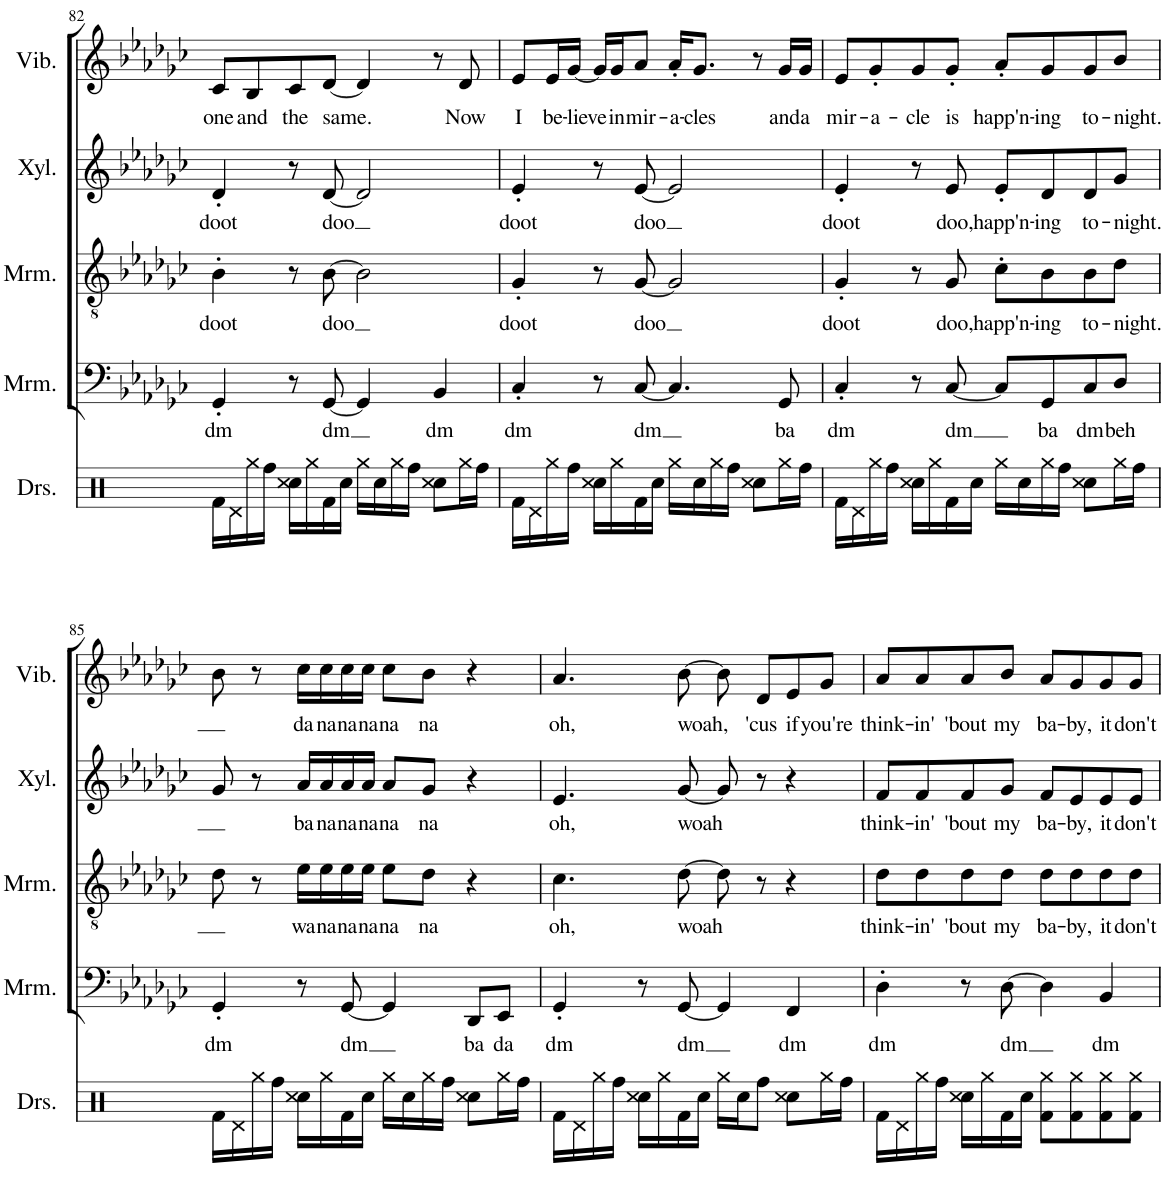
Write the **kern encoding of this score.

**kern	**text	**kern	**text	**kern	**text	**kern	**text
*part4	*part4	*part3	*part3	*part2	*part2	*part1	*part1
*staff4	*staff4	*staff3	*staff3	*staff2	*staff2	*staff1	*staff1
*I"Marimba	*	*I"Marimba	*	*I"Xylophone	*	*I"Vibraphone	*
*I'Mrm.	*	*I'Mrm.	*	*I'Xyl.	*	*I'Vib.	*
!!LO:PB:g=z
*clefF4	*	*clefGv2	*	*clefG2	*	*clefG2	*
*	*	*	*	*Trd-7c-12	*	*	*
*k[b-e-a-d-g-c-]	*	*k[b-e-a-d-g-c-]	*	*k[b-e-a-d-g-c-]	*	*k[b-e-a-d-g-c-]	*
*M4/4	*	*M4/4	*	*M4/4	*	*M4/4	*
=82	=82	=82	=82	=82	=82	=82	=82
!	!LO:LY:b	!	!LO:LY:b	!	!LO:LY:b	!	!LO:LY:b
4GG-'/	dm	4B-'\	doot	4d-'/	doot	8c-/L	one
!	!	!	!	!	!	!	!LO:LY:b
.	.	.	.	.	.	8B-/	and
!	!	!	!	!	!	!	!LO:LY:b
8r	.	8r	.	8r	.	8c-/	the
!	!LO:LY:b	!	!LO:LY:b	!	!LO:LY:b	!	!LO:LY:b
[8GG-/	dm	[8B-\	doo	[8d-/	doo	[8d-/J	same.
4GG-/]	.	2B-\]	.	2d-/]	.	4d-/]	.
!	!LO:LY:b	!	!	!	!	!	!
4BB-/	dm	.	.	.	.	8r	.
!	!	!	!	!	!	!	!LO:LY:b
.	.	.	.	.	.	8d-/	Now
=83	=83	=83	=83	=83	=83	=83	=83
!	!LO:LY:b	!	!LO:LY:b	!	!LO:LY:b	!	!LO:LY:b
4C-'/	dm	4G-'/	doot	4e-'/	doot	8e-/L	I
!	!	!	!	!	!	!	!LO:LY:b
.	.	.	.	.	.	16e-/L	be-
!	!	!	!	!	!	!	!LO:LY:b
.	.	.	.	.	.	[16g-/JJ	-lieve
8r	.	8r	.	8r	.	16g-/LL]	.
!	!	!	!	!	!	!	!LO:LY:b
.	.	.	.	.	.	16g-/J	in
!	!LO:LY:b	!	!LO:LY:b	!	!LO:LY:b	!	!LO:LY:b
[8C-/	dm	[8G-/	doo	[8e-/	doo	8a-/J	mir-
!	!	!	!	!	!	!	!LO:LY:b
4.C-/]	.	2G-/]	.	2e-/]	.	16a-'/KL	-a-
!	!	!	!	!	!	!	!LO:LY:b
.	.	.	.	.	.	8.g-/J	-cles
.	.	.	.	.	.	8r	.
!	!LO:LY:b	!	!	!	!	!	!LO:LY:b
8GG-/	ba	.	.	.	.	16g-/LL	and
!	!	!	!	!	!	!	!LO:LY:b
.	.	.	.	.	.	16g-/JJ	a
=84	=84	=84	=84	=84	=84	=84	=84
!	!LO:LY:b	!	!LO:LY:b	!	!LO:LY:b	!	!LO:LY:b
4C-'/	dm	4G-'/	doot	4e-'/	doot	8e-/L	mir-
!	!	!	!	!	!	!	!LO:LY:b
.	.	.	.	.	.	8g-'/	-a-
!	!	!	!	!	!	!	!LO:LY:b
8r	.	8r	.	8r	.	8g-/	-cle
!	!LO:LY:b	!	!LO:LY:b	!	!LO:LY:b	!	!LO:LY:b
[8C-/	dm	8G-/	doo,	8e-/	doo,	8g-'/J	is
!	!	!	!LO:LY:b	!	!LO:LY:b	!	!LO:LY:b
8C-/L]	.	8c-'\L	happ'n-	8e-'/L	happ'n-	8a-'/L	happ'n-
!	!LO:LY:b	!	!LO:LY:b	!	!LO:LY:b	!	!LO:LY:b
8GG-/	ba	8B-\	-ing	8d-/	-ing	8g-/	-ing
!	!LO:LY:b	!	!LO:LY:b	!	!LO:LY:b	!	!LO:LY:b
8C-/	dm	8B-\	to-	8d-/	to-	8g-/	to-
!	!LO:LY:b	!	!LO:LY:b	!	!LO:LY:b	!	!LO:LY:b
8D-/J	beh	8d-\J	-night.	8g-/J	-night.	8b-/J	-night.
!!LO:LB:g=z
=85	=85	=85	=85	=85	=85	=85	=85
!	!LO:LY:b	!	!	!	!	!	!
4GG-'/	dm	8d-\	.	8g-/	.	8b-\	.
.	.	8r	.	8r	.	8r	.
!	!	!	!LO:LY:b	!	!LO:LY:b	!	!LO:LY:b
8r	.	16e-\LL	wa	16a-/LL	ba	16cc-\LL	da
!	!	!	!LO:LY:b	!	!LO:LY:b	!	!LO:LY:b
.	.	16e-\	na	16a-/	na	16cc-\	na
!	!LO:LY:b	!	!LO:LY:b	!	!LO:LY:b	!	!LO:LY:b
[8GG-/	dm	16e-\	na	16a-/	na	16cc-\	na
!	!	!	!LO:LY:b	!	!LO:LY:b	!	!LO:LY:b
.	.	16e-\JJ	na	16a-/JJ	na	16cc-\JJ	na
!	!	!	!LO:LY:b	!	!LO:LY:b	!	!LO:LY:b
4GG-/]	.	8e-\L	na	8a-/L	na	8cc-\L	na
!	!	!	!LO:LY:b	!	!LO:LY:b	!	!LO:LY:b
.	.	8d-\J	na	8g-/J	na	8b-\J	na
!	!LO:LY:b	!	!	!	!	!	!
8DD-/L	ba	4r	.	4r	.	4r	.
!	!LO:LY:b	!	!	!	!	!	!
8EE-/J	da	.	.	.	.	.	.
=86	=86	=86	=86	=86	=86	=86	=86
!	!LO:LY:b	!	!LO:LY:b	!	!LO:LY:b	!	!LO:LY:b
4GG-'/	dm	4.c-\	oh,	4.e-/	oh,	4.a-/	oh,
8r	.	.	.	.	.	.	.
!	!LO:LY:b	!	!LO:LY:b	!	!LO:LY:b	!	!LO:LY:b
[8GG-/	dm	[8d-\	woah	[8g-/	woah	[8b-\	woah,
4GG-/]	.	8d-\]	.	8g-/]	.	8b-'\]	.
!	!	!	!	!	!	!	!LO:LY:b
.	.	8r	.	8r	.	8d-/L	'cus
!	!LO:LY:b	!	!	!	!	!	!LO:LY:b
4FF/	dm	4r	.	4r	.	8e-/	if
!	!	!	!	!	!	!	!LO:LY:b
.	.	.	.	.	.	8g-/J	you're
=87	=87	=87	=87	=87	=87	=87	=87
!	!LO:LY:b	!	!LO:LY:b	!	!LO:LY:b	!	!LO:LY:b
4D-'\	dm	8d-\L	think-	8f/L	think-	8a-/L	think-
!	!	!	!LO:LY:b	!	!LO:LY:b	!	!LO:LY:b
.	.	8d-\	-in'	8f/	-in'	8a-/	-in'
!	!	!	!LO:LY:b	!	!LO:LY:b	!	!LO:LY:b
8r	.	8d-\	'bout	8f/	'bout	8a-/	'bout
!	!LO:LY:b	!	!LO:LY:b	!	!LO:LY:b	!	!LO:LY:b
[8D-\	dm	8d-\J	my	8g-/J	my	8b-/J	my
!	!	!	!LO:LY:b	!	!LO:LY:b	!	!LO:LY:b
4D-\]	.	8d-\L	ba-	8f/L	ba-	8a-/L	ba-
!	!	!	!LO:LY:b	!	!LO:LY:b	!	!LO:LY:b
.	.	8d-\	-by,	8e-/	-by,	8g-/	-by,
!	!LO:LY:b	!	!LO:LY:b	!	!LO:LY:b	!	!LO:LY:b
4BB-/	dm	8d-\	it	8e-/	it	8g-/	it
!	!	!	!LO:LY:b	!	!LO:LY:b	!	!LO:LY:b
.	.	8d-\J	don't	8e-/J	don't	8g-/J	don't
=	=	=	=	=	=	=	=
*-	*-	*-	*-	*-	*-	*-	*-
